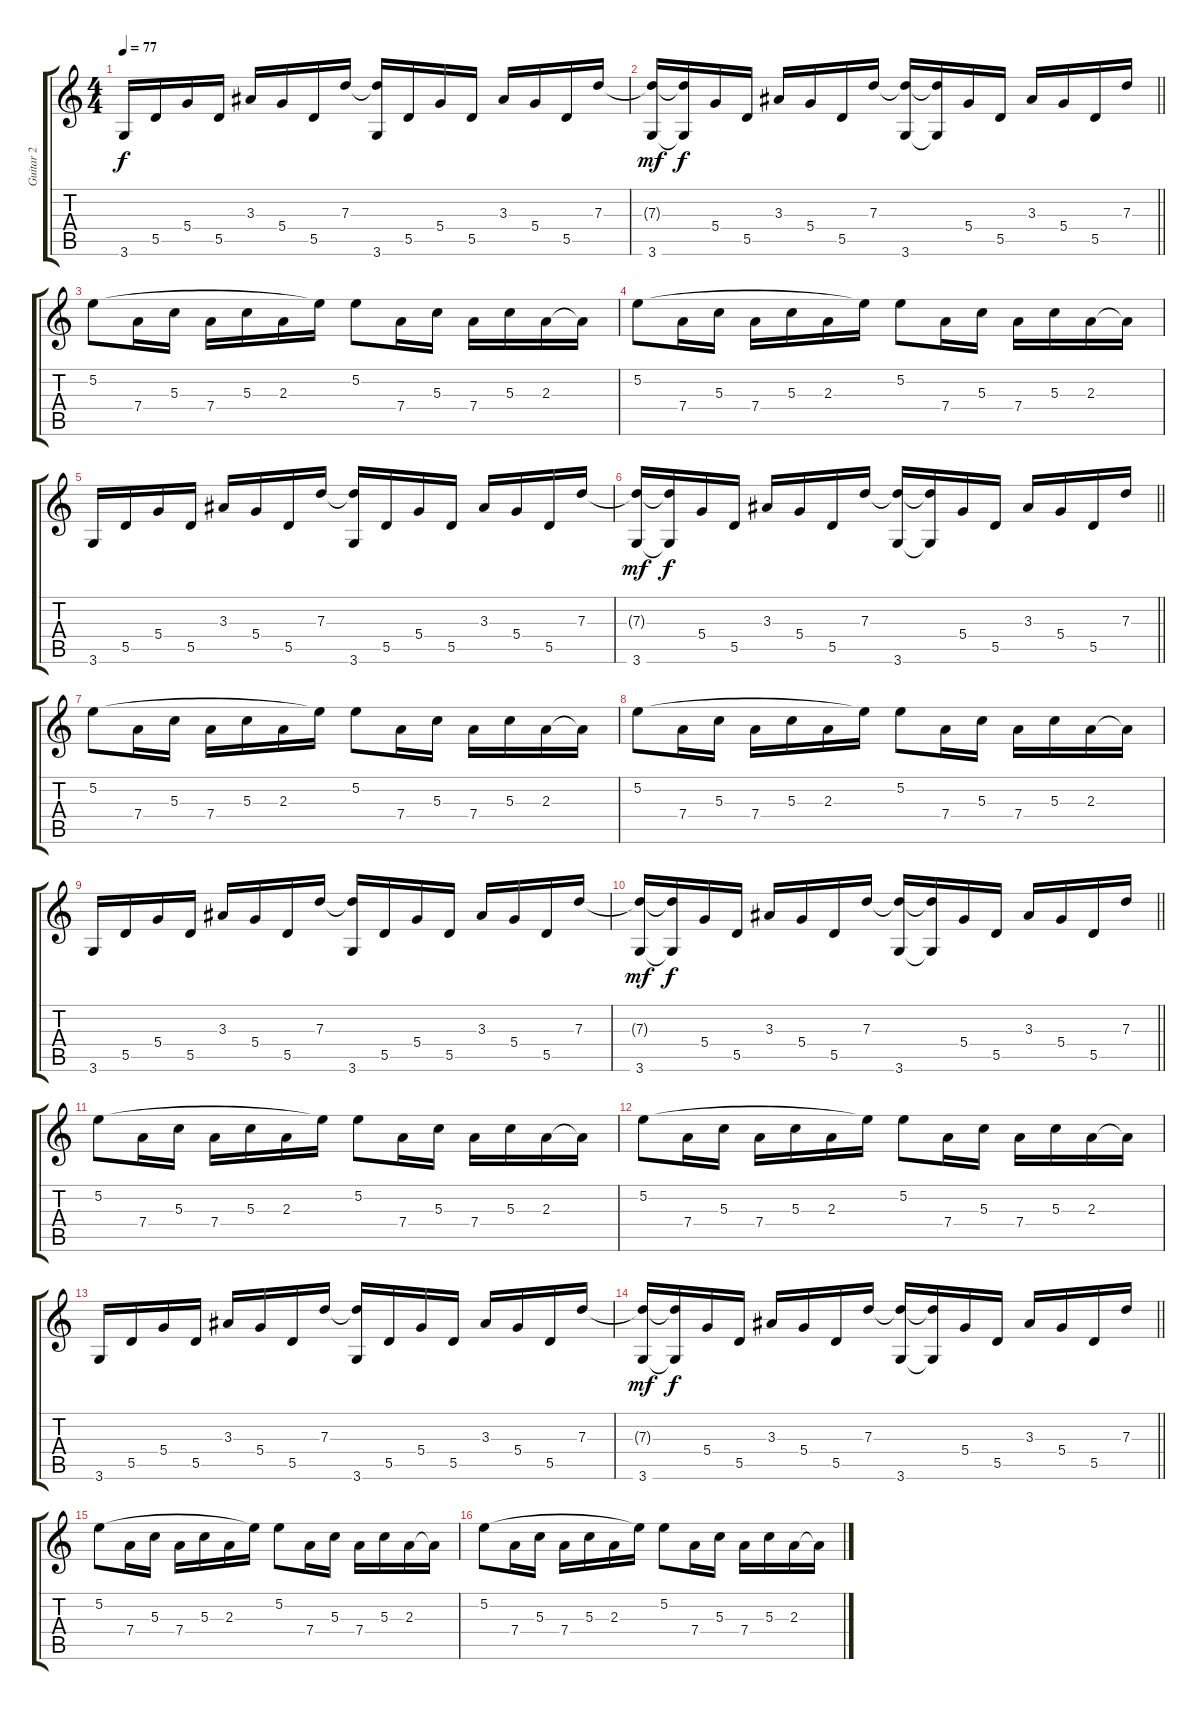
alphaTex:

\track ("Guitar 2" "Guitar 2") {instrument acousticguitarsteel}
\staff {score tabs}
\tuning (E4 B3 G3 D3 A2 E2) {hide}
\ts (4 4)
\tempo 77
\clef g2
\ks c
3.6.16{dy f} 5.5.16 5.4.16 5.5.16 3.3.16 5.4.16 5.5.16 7.3.16 (7.3{t} 3.6).16 5.5.16 5.4.16 5.5.16 3.3.16 5.4.16 5.5.16 7.3.16 |
\barLineRight lightlight
(7.3{t} 3.6).16{dy mf} (7.3{t} 3.6{t}).16{dy f} 5.4.16 5.5.16 3.3.16 5.4.16 5.5.16 7.3.16 (7.3{t} 3.6).16 (7.3{t} 3.6{t}).16 5.4.16 5.5.16 3.3.16 5.4.16 5.5.16 7.3.16 |
5.2.8 7.4.16 5.3.16 7.4.16 5.3.16 2.3.16 5.2{t}.16 5.2.8 7.4.16 5.3.16 7.4.16 5.3.16 2.3.16 2.3{t}.16 |
5.2.8 7.4.16 5.3.16 7.4.16 5.3.16 2.3.16 5.2{t}.16 5.2.8 7.4.16 5.3.16 7.4.16 5.3.16 2.3.16 2.3{t}.16 |
3.6.16 5.5.16 5.4.16 5.5.16 3.3.16 5.4.16 5.5.16 7.3.16 (7.3{t} 3.6).16 5.5.16 5.4.16 5.5.16 3.3.16 5.4.16 5.5.16 7.3.16 |
\barLineRight lightlight
(7.3{t} 3.6).16{dy mf} (7.3{t} 3.6{t}).16{dy f} 5.4.16 5.5.16 3.3.16 5.4.16 5.5.16 7.3.16 (7.3{t} 3.6).16 (7.3{t} 3.6{t}).16 5.4.16 5.5.16 3.3.16 5.4.16 5.5.16 7.3.16 |
5.2.8 7.4.16 5.3.16 7.4.16 5.3.16 2.3.16 5.2{t}.16 5.2.8 7.4.16 5.3.16 7.4.16 5.3.16 2.3.16 2.3{t}.16 |
5.2.8 7.4.16 5.3.16 7.4.16 5.3.16 2.3.16 5.2{t}.16 5.2.8 7.4.16 5.3.16 7.4.16 5.3.16 2.3.16 2.3{t}.16 |
3.6.16 5.5.16 5.4.16 5.5.16 3.3.16 5.4.16 5.5.16 7.3.16 (7.3{t} 3.6).16 5.5.16 5.4.16 5.5.16 3.3.16 5.4.16 5.5.16 7.3.16 |
\barLineRight lightlight
(7.3{t} 3.6).16{dy mf} (7.3{t} 3.6{t}).16{dy f} 5.4.16 5.5.16 3.3.16 5.4.16 5.5.16 7.3.16 (7.3{t} 3.6).16 (7.3{t} 3.6{t}).16 5.4.16 5.5.16 3.3.16 5.4.16 5.5.16 7.3.16 |
5.2.8 7.4.16 5.3.16 7.4.16 5.3.16 2.3.16 5.2{t}.16 5.2.8 7.4.16 5.3.16 7.4.16 5.3.16 2.3.16 2.3{t}.16 |
5.2.8 7.4.16 5.3.16 7.4.16 5.3.16 2.3.16 5.2{t}.16 5.2.8 7.4.16 5.3.16 7.4.16 5.3.16 2.3.16 2.3{t}.16 |
3.6.16 5.5.16 5.4.16 5.5.16 3.3.16 5.4.16 5.5.16 7.3.16 (7.3{t} 3.6).16 5.5.16 5.4.16 5.5.16 3.3.16 5.4.16 5.5.16 7.3.16 |
\barLineRight lightlight
(7.3{t} 3.6).16{dy mf} (7.3{t} 3.6{t}).16{dy f} 5.4.16 5.5.16 3.3.16 5.4.16 5.5.16 7.3.16 (7.3{t} 3.6).16 (7.3{t} 3.6{t}).16 5.4.16 5.5.16 3.3.16 5.4.16 5.5.16 7.3.16 |
5.2.8 7.4.16 5.3.16 7.4.16 5.3.16 2.3.16 5.2{t}.16 5.2.8 7.4.16 5.3.16 7.4.16 5.3.16 2.3.16 2.3{t}.16 |
5.2.8 7.4.16 5.3.16 7.4.16 5.3.16 2.3.16 5.2{t}.16 5.2.8 7.4.16 5.3.16 7.4.16 5.3.16 2.3.16 2.3{t}.16
